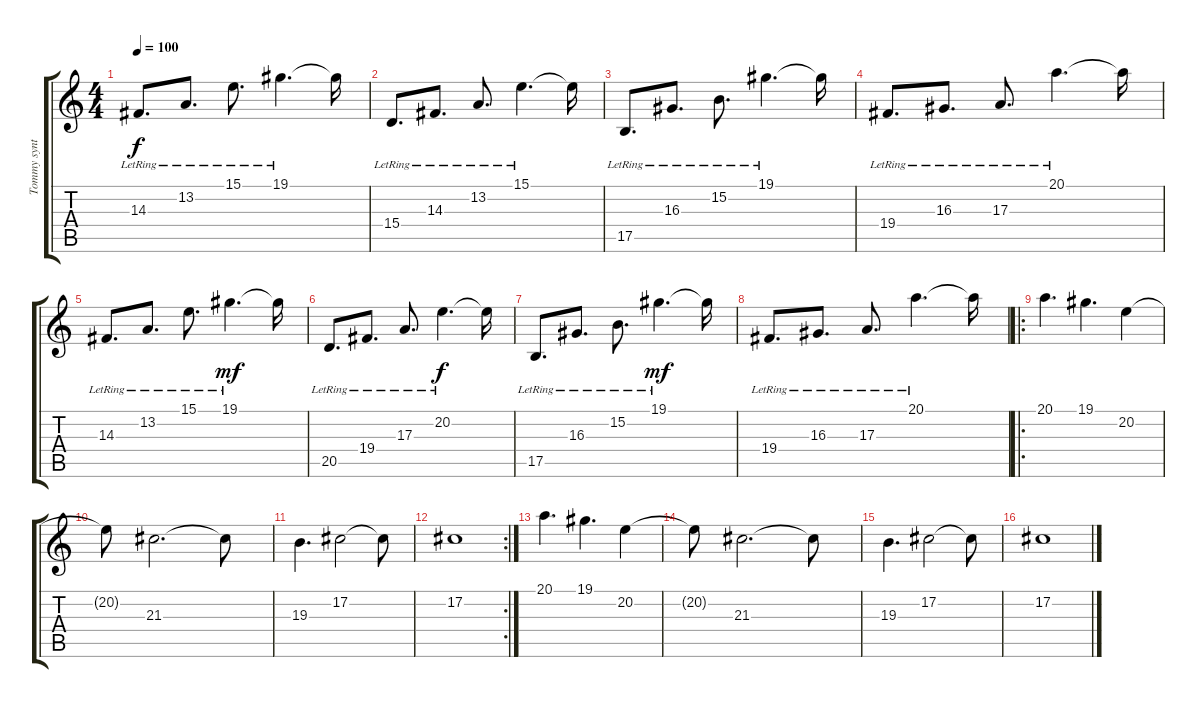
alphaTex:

\track ("Tommy synth" "Tommy synt") {instrument lead2sawtooth}
\staff {score tabs}
\tuning (Db4 Ab3 E3 B2 Gb2 Db2) {hide}
\ts (4 4)
\tempo 100
\clef g2
\ks c
14.3{lr}.8{d dy f volume 13 instrument acousticgrandpiano} 13.2{lr}.8{d} 15.1{lr}.8{d} 19.1{lr}.4{d} 19.1{t}.16 |
15.4{lr}.8{d} 14.3{lr}.8{d} 13.2{lr}.8{d} 15.1{lr}.4{d} 15.1{t}.16 |
17.5{lr}.8{d} 16.3{lr}.8{d} 15.2{lr}.8{d} 19.1{lr}.4{d} 19.1{t}.16 |
19.4{lr}.8{d} 16.3{lr}.8{d} 17.3{lr}.8{d} 20.1{lr}.4{d} 20.1{t}.16 |
14.3{lr}.8{d} 13.2{lr}.8{d} 15.1{lr}.8{d} 19.1{lr}.4{d dy mf} 19.1{t}.16 |
20.5{lr}.8{d} 19.4{lr}.8{d} 17.3{lr}.8{d} 20.2{lr}.4{d dy f} 20.2{t}.16 |
17.5{lr}.8{d} 16.3{lr}.8{d} 15.2{lr}.8{d} 19.1{lr}.4{d dy mf} 19.1{t}.16 |
19.4{lr}.8{d} 16.3{lr}.8{d} 17.3{lr}.8{d} 20.1{lr}.4{d} 20.1{t}.16 |
\ro
20.1.4{d} 19.1.4{d} 20.2.4 |
20.2{t}.8 21.3.2{d} 21.3{t}.8 |
19.3.4{d} 17.2.2 17.2{t}.8 |
\rc 2
17.2.1 |
20.1.4{d} 19.1.4{d} 20.2.4 |
20.2{t}.8 21.3.2{d} 21.3{t}.8 |
19.3.4{d} 17.2.2 17.2{t}.8 |
17.2.1
